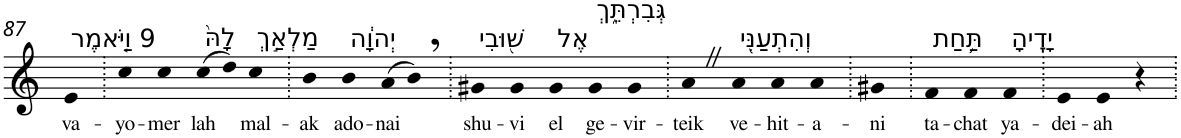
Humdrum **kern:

**kern	**text
*part1	*part1
*staff1	*staff1
*I"Piano	*
*I'Pno	*
!!LO:PB:g=z
*clefG2	*
*k[]	*
=87	=87
!LO:TX:a:t=9 וַיֹּ֤אמֶר	!
!	!LO:LY:b
4e	va-
=88.	=88.
!	!LO:LY:b
4cc	-yo-
!	!LO:LY:b
4cc	-mer
!LO:TX:a:t=לָהּ֙	!
!	!LO:LY:b
(>8cc	lah
8dd)	.
!LO:TX:a:t=מַלְאַ֣ךְ	!
!	!LO:LY:b
4cc	mal-
=89.	=89.
!	!LO:LY:b
4b	-ak
!LO:TX:a:t=יְהוָ֔ה	!
!	!LO:LY:b
4b	ado-
!	!LO:LY:b
(>8a	-nai
8b,)	.
=90.	=90.
!LO:TX:a:t=שׁ֖וּבִי	!
!	!LO:LY:b
4g#X	shu-
!	!LO:LY:b
4g#	-vi
!LO:TX:a:t=אֶל	!
!	!LO:LY:b
4g#	el
!LO:TX:a:t=גְּבִרְתֵּ֑ךְ	!
!	!LO:LY:b
4g#	ge-
!	!LO:LY:b
4g#	-vir-
=91.	=91.
!	!LO:LY:b
4aZ	-teik
!LO:TX:a:t=וְהִתְעַנִּ֖י	!
!	!LO:LY:b
4a	ve-
!	!LO:LY:b
4a	-hit-
!	!LO:LY:b
4a	-a-
=92.	=92.
!	!LO:LY:b
4g#X	-ni
=93.	=93.
!LO:TX:a:t=תַּ֥חַת	!
!	!LO:LY:b
4f	ta-
!	!LO:LY:b
4f	-chat
!LO:TX:a:t=יָדֶֽיהָ	!
!	!LO:LY:b
4f	ya-
=94.	=94.
!	!LO:LY:b
4e	-dei-
!	!LO:LY:b
4e	-ah
4r	.
=.	=.
*-	*-
